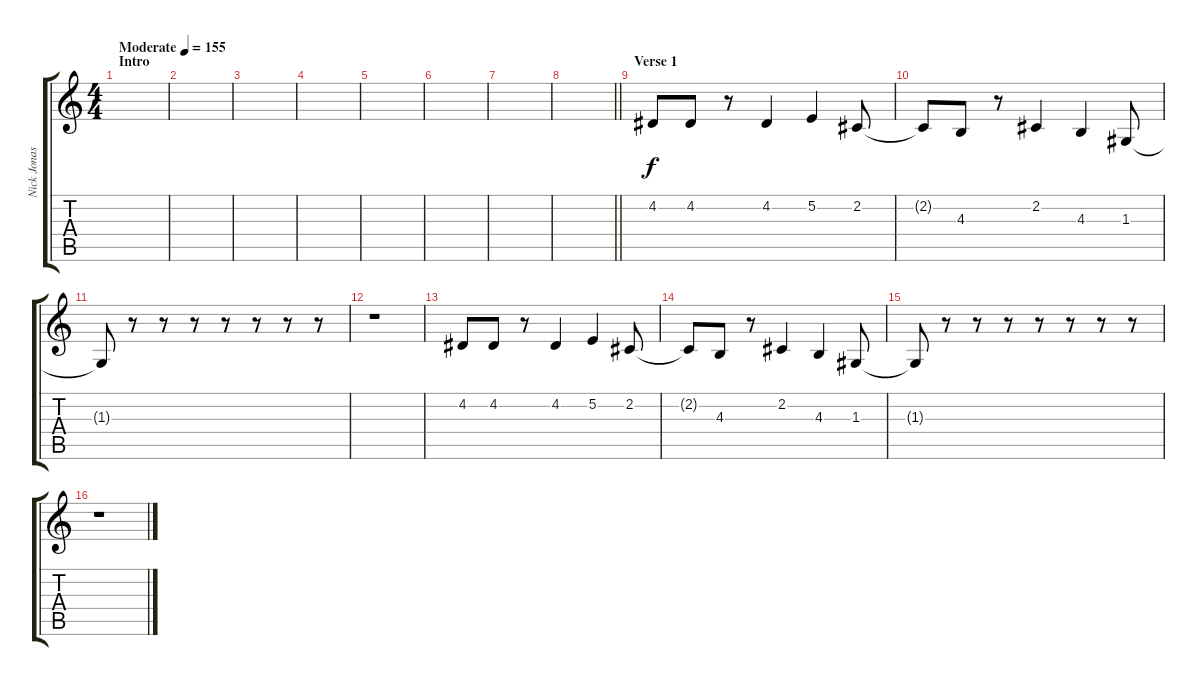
\track ("Nick Jonas - Vocals" "Nick Jonas") {instrument lead2sawtooth}
\staff {score tabs}
\tuning (E4 B3 G3 D3 A2 E2) {hide}
\ts (4 4)
\section ("" "Intro")
\tempo (155 "Moderate")
\clef g2
\ks c
|
|
|
|
|
|
|
\barLineRight lightlight
|
\section ("" "Verse 1")
4.2.8 4.2.8 r.8 4.2.4 5.2.4 2.2.8 |
2.2{t}.8 4.3.8 r.8 2.2.4 4.3.4 1.3.8 |
1.3{t}.8 r.8 r.8 r.8 r.8 r.8 r.8 r.8 |
r.1 |
4.2.8 4.2.8 r.8 4.2.4 5.2.4 2.2.8 |
2.2{t}.8 4.3.8 r.8 2.2.4 4.3.4 1.3.8 |
1.3{t}.8 r.8 r.8 r.8 r.8 r.8 r.8 r.8 |
r.1
